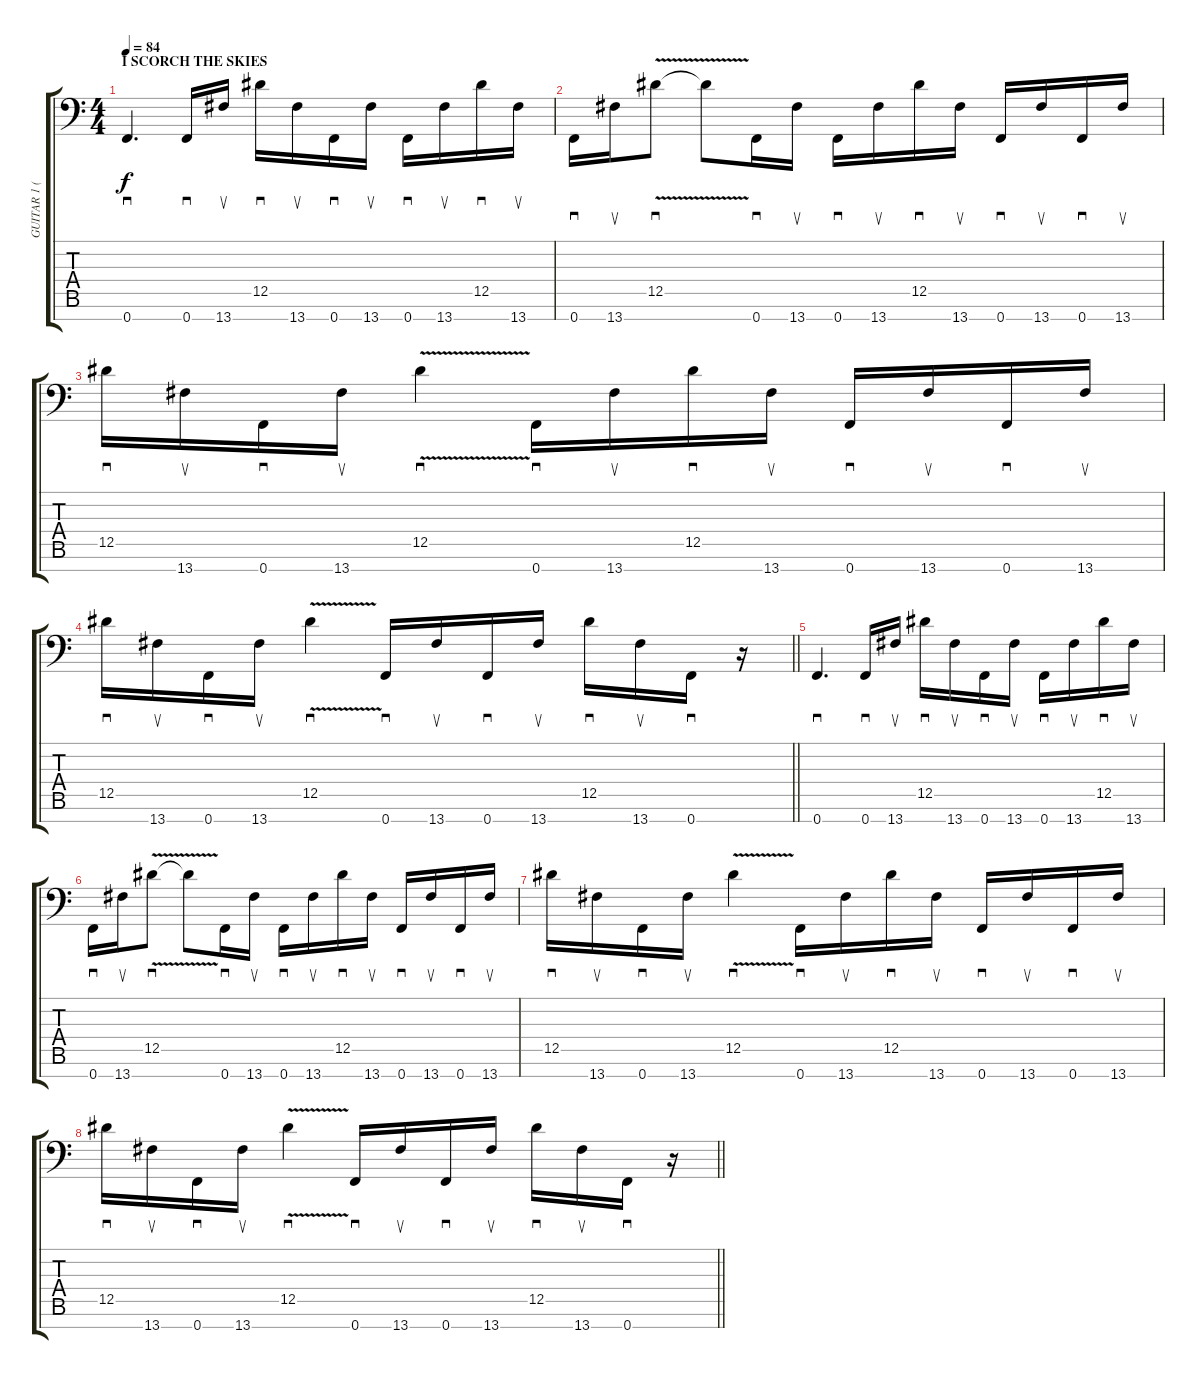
\track ("GUITAR 1 (Fredrik Thordendal)" "GUITAR 1 (") {instrument overdrivenguitar}
\staff {score tabs}
\tuning (Bb3 F3 Db3 Ab2 Eb2 Bb1 F1) {hide}
\ts (4 4)
\section ("" "I SCORCH THE SKIES")
\tempo 84
\clef f4
\ks c
0.7.4{d sd dy f} 0.7.16{sd} 13.7.16{su} 12.5.16{sd} 13.7.16{su} 0.7.16{sd} 13.7.16{su} 0.7.16{sd} 13.7.16{su} 12.5.16{sd} 13.7.16{su} |
0.7.16{sd} 13.7.16{su} 12.5{v}.8{sd} 12.5{t}.8 0.7.16{sd} 13.7.16{su} 0.7.16{sd} 13.7.16{su} 12.5.16{sd} 13.7.16{su} 0.7.16{sd} 13.7.16{su} 0.7.16{sd} 13.7.16{su} |
12.5.16{sd} 13.7.16{su} 0.7.16{sd} 13.7.16{su} 12.5{v}.4{sd} 0.7.16{sd} 13.7.16{su} 12.5.16{sd} 13.7.16{su} 0.7.16{sd} 13.7.16{su} 0.7.16{sd} 13.7.16{su} |
\barLineRight lightlight
12.5.16{sd} 13.7.16{su} 0.7.16{sd} 13.7.16{su} 12.5{v}.4{sd} 0.7.16{sd} 13.7.16{su} 0.7.16{sd} 13.7.16{su} 12.5.16{sd} 13.7.16{su} 0.7.16{sd} r.16 |
0.7.4{d sd} 0.7.16{sd} 13.7.16{su} 12.5.16{sd} 13.7.16{su} 0.7.16{sd} 13.7.16{su} 0.7.16{sd} 13.7.16{su} 12.5.16{sd} 13.7.16{su} |
0.7.16{sd} 13.7.16{su} 12.5{v}.8{sd} 12.5{t}.8 0.7.16{sd} 13.7.16{su} 0.7.16{sd} 13.7.16{su} 12.5.16{sd} 13.7.16{su} 0.7.16{sd} 13.7.16{su} 0.7.16{sd} 13.7.16{su} |
12.5.16{sd} 13.7.16{su} 0.7.16{sd} 13.7.16{su} 12.5{v}.4{sd} 0.7.16{sd} 13.7.16{su} 12.5.16{sd} 13.7.16{su} 0.7.16{sd} 13.7.16{su} 0.7.16{sd} 13.7.16{su} |
\barLineRight lightlight
12.5.16{sd} 13.7.16{su} 0.7.16{sd} 13.7.16{su} 12.5{v}.4{sd} 0.7.16{sd} 13.7.16{su} 0.7.16{sd} 13.7.16{su} 12.5.16{sd} 13.7.16{su} 0.7.16{sd} r.16
